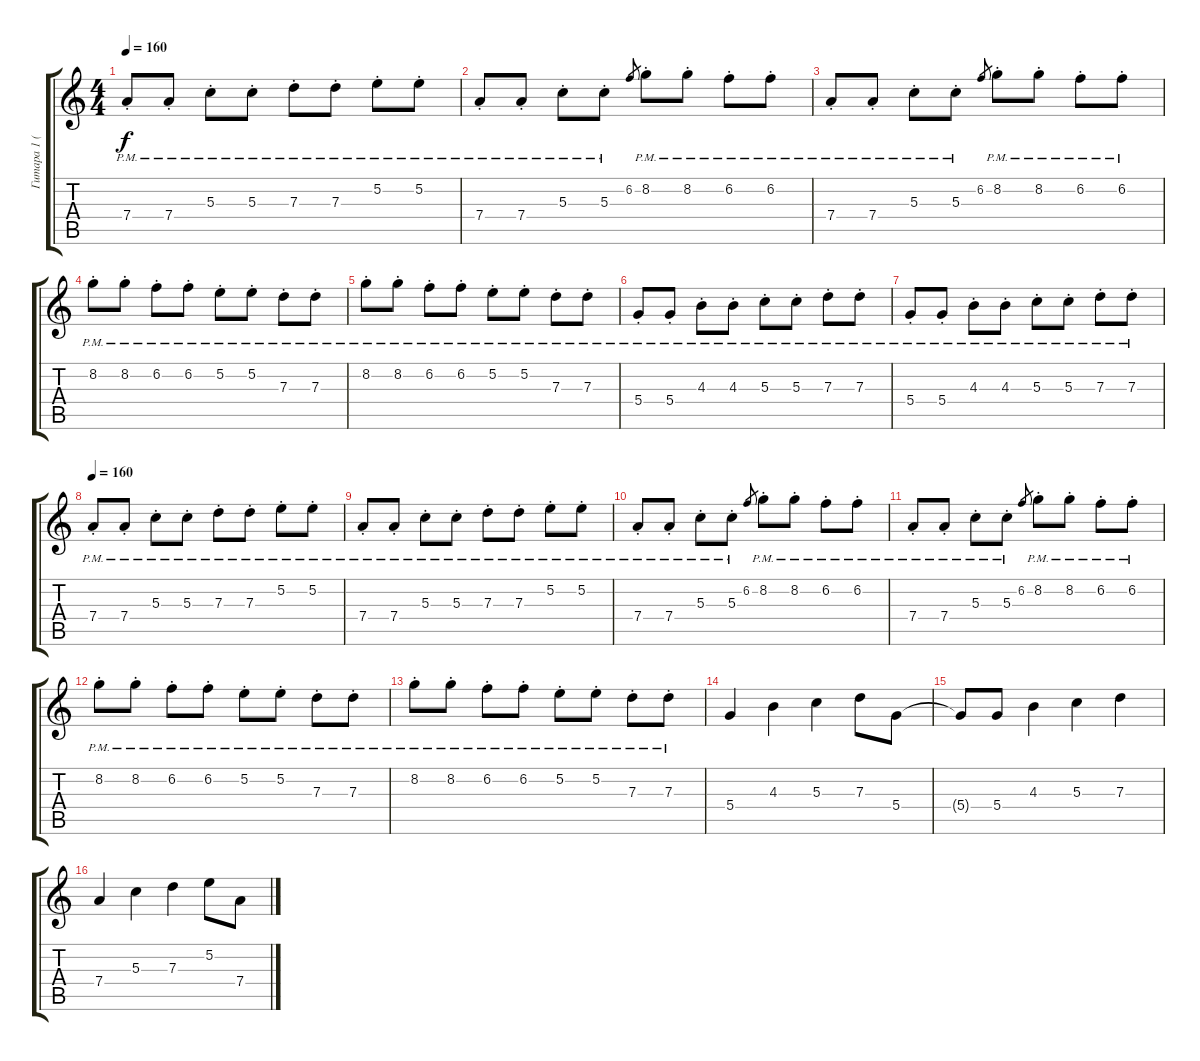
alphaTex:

\track ("Гитара 1 (соло)" "Гитара 1 (") {instrument distortionguitar}
\staff {score tabs}
\tuning (E4 B3 G3 D3 A2 E2) {hide}
\ts (4 4)
\tempo 160
\clef g2
\ks c
7.4{pm st}.8{dy f} 7.4{pm st}.8 5.3{pm st}.8 5.3{pm st}.8 7.3{pm st}.8 7.3{pm st}.8 5.2{pm st}.8 5.2{pm st}.8 |
7.4{pm st}.8 7.4{pm st}.8 5.3{pm st}.8 5.3{pm st}.8 6.2.8{gr} 8.2{pm st}.8 8.2{pm st}.8 6.2{pm st}.8 6.2{pm st}.8 |
7.4{pm st}.8 7.4{pm st}.8 5.3{pm st}.8 5.3{pm st}.8 6.2.8{gr} 8.2{pm st}.8 8.2{pm st}.8 6.2{pm st}.8 6.2{pm st}.8 |
8.2{pm st}.8 8.2{pm st}.8 6.2{pm st}.8 6.2{pm st}.8 5.2{pm st}.8 5.2{pm st}.8 7.3{pm st}.8 7.3{pm st}.8 |
8.2{pm st}.8 8.2{pm st}.8 6.2{pm st}.8 6.2{pm st}.8 5.2{pm st}.8 5.2{pm st}.8 7.3{pm st}.8 7.3{pm st}.8 |
5.4{pm st}.8 5.4{pm st}.8 4.3{pm st}.8 4.3{pm st}.8 5.3{pm st}.8 5.3{pm st}.8 7.3{pm st}.8 7.3{pm st}.8 |
5.4{pm st}.8 5.4{pm st}.8 4.3{pm st}.8 4.3{pm st}.8 5.3{pm st}.8 5.3{pm st}.8 7.3{pm st}.8 7.3{pm st}.8 |
\tempo 160
7.4{pm st}.8 7.4{pm st}.8 5.3{pm st}.8 5.3{pm st}.8 7.3{pm st}.8 7.3{pm st}.8 5.2{pm st}.8 5.2{pm st}.8 |
7.4{pm st}.8 7.4{pm st}.8 5.3{pm st}.8 5.3{pm st}.8 7.3{pm st}.8 7.3{pm st}.8 5.2{pm st}.8 5.2{pm st}.8 |
7.4{pm st}.8 7.4{pm st}.8 5.3{pm st}.8 5.3{pm st}.8 6.2.8{gr} 8.2{pm st}.8 8.2{pm st}.8 6.2{pm st}.8 6.2{pm st}.8 |
7.4{pm st}.8 7.4{pm st}.8 5.3{pm st}.8 5.3{pm st}.8 6.2.8{gr} 8.2{pm st}.8 8.2{pm st}.8 6.2{pm st}.8 6.2{pm st}.8 |
8.2{pm st}.8 8.2{pm st}.8 6.2{pm st}.8 6.2{pm st}.8 5.2{pm st}.8 5.2{pm st}.8 7.3{pm st}.8 7.3{pm st}.8 |
8.2{pm st}.8 8.2{pm st}.8 6.2{pm st}.8 6.2{pm st}.8 5.2{pm st}.8 5.2{pm st}.8 7.3{pm st}.8 7.3{pm st}.8 |
5.4.4 4.3.4 5.3.4 7.3.8 5.4.8 |
5.4{t}.8 5.4.8 4.3.4 5.3.4 7.3.4 |
7.4.4 5.3.4 7.3.4 5.2.8 7.4.8
